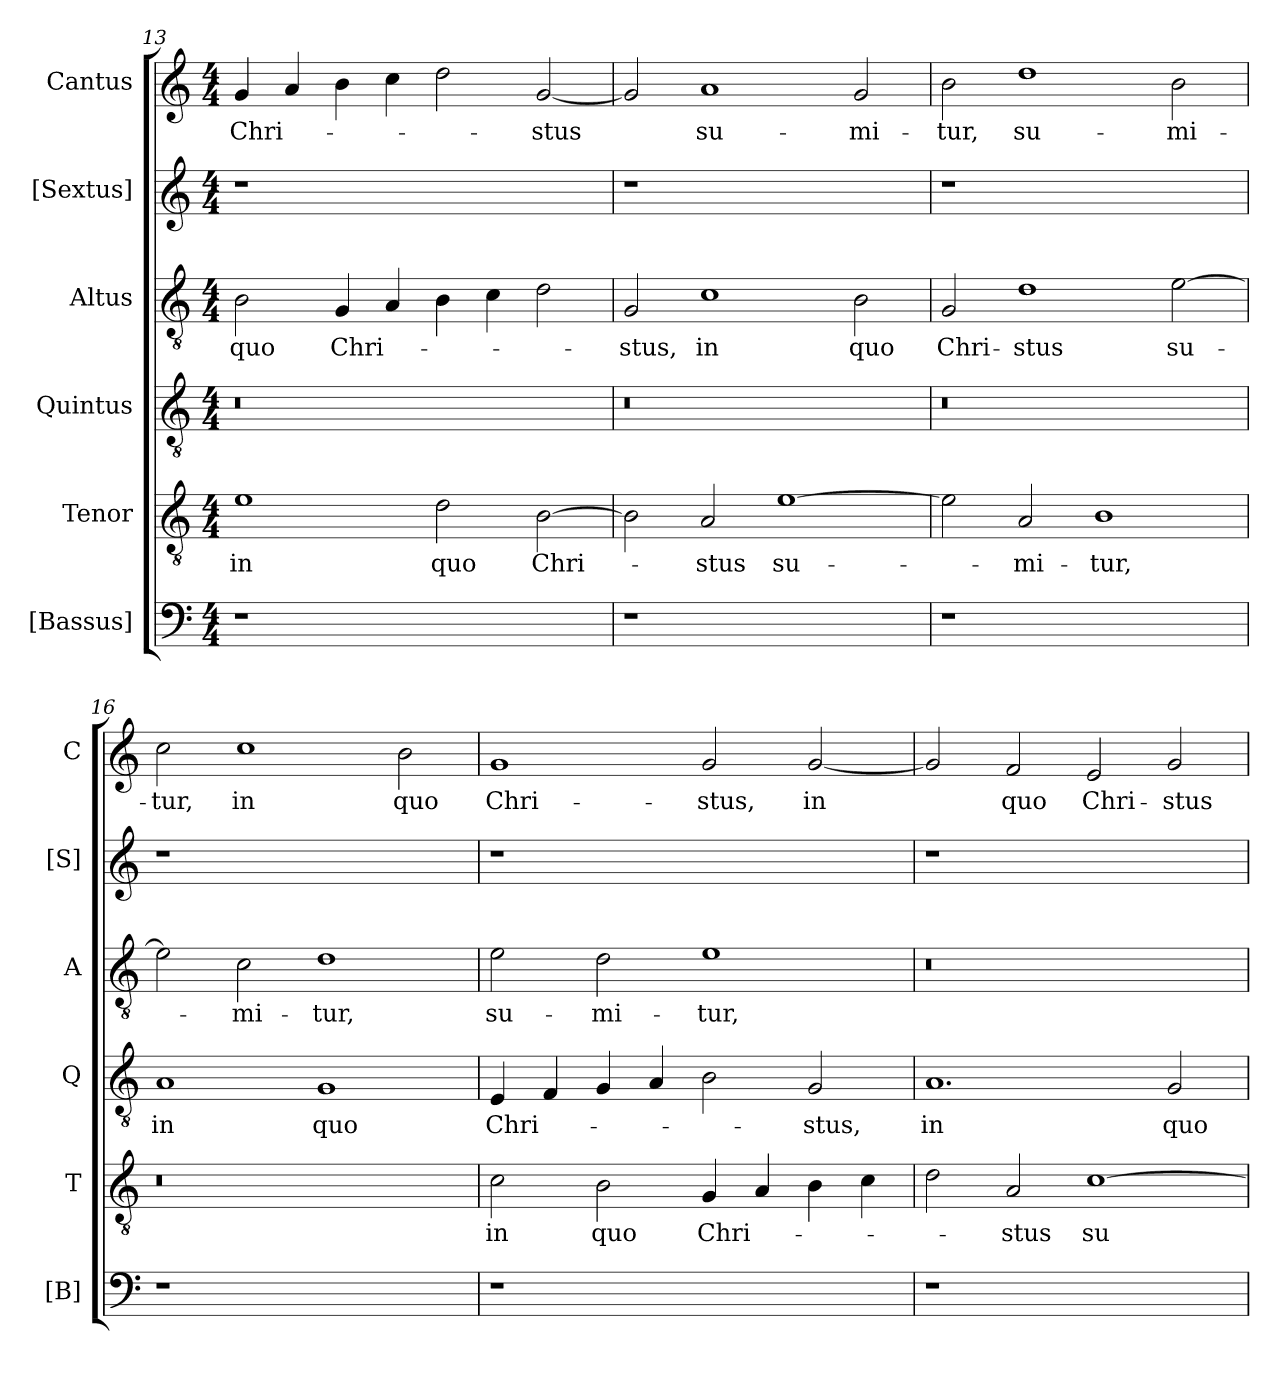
**kern	**kern	**text	**kern	**text	**kern	**text	**kern	**kern	**text
*part6	*part5	*part5	*part4	*part4	*part3	*part3	*part2	*part1	*part1
*staff6	*staff5	*staff5	*staff4	*staff4	*staff3	*staff3	*staff2	*staff1	*staff1
*I"[Bassus]	*I"Tenor	*	*I"Quintus	*	*I"Altus	*	*I"[Sextus]	*I"Cantus	*
*I'[B]	*I'T	*	*I'Q	*	*I'A	*	*I'[S]	*I'C	*
*clefF4	*clefGv2	*	*clefGv2	*	*clefGv2	*	*clefG2	*clefG2	*
*k[]	*k[]	*	*k[]	*	*k[]	*	*k[]	*k[]	*
*C:	*C:	*	*C:	*	*C:	*	*C:	*C:	*
*M4/4	*M4/4	*	*M4/4	*	*M4/4	*	*M4/4	*M4/4	*
=13	=13	=13	=13	=13	=13	=13	=13	=13	=13
!	!	!	!LO:N:vis=0	!	!	!	!	!	!
1r	1e\	in	1r	.	2B\	quo	1r	4g/	Chri-
.	.	.	.	.	.	.	.	4a/	.
.	.	.	.	.	4G/	Chri-	.	4b\	.
.	.	.	.	.	4A/	.	.	4cc\	.
1ryy	2d\	quo	1ryy	.	4B\	.	1ryy	2dd\	.
.	.	.	.	.	4c\	.	.	.	.
.	[2B\	Chri-	.	.	2d\	.	.	[2g/	-stus
=14	=14	=14	=14	=14	=14	=14	=14	=14	=14
!	!	!	!LO:N:vis=0	!	!	!	!	!	!
1r	2B\]	.	1r	.	2G/	-stus,	1r	2g/]	.
.	2A/	-stus	.	.	1c\	in	.	1a/	su-
1ryy	[1e\	su-	1ryy	.	.	.	1ryy	.	.
.	.	.	.	.	2B\	quo	.	2g/	-mi-
=15	=15	=15	=15	=15	=15	=15	=15	=15	=15
!	!	!	!LO:N:vis=0	!	!	!	!	!	!
1r	2e\]	.	1r	.	2G/	Chri-	1r	2b\	-tur,
.	2A/	-mi-	.	.	1d\	-stus	.	1dd\	su-
1ryy	1B\	-tur,	1ryy	.	.	.	1ryy	.	.
.	.	.	.	.	[2e\	su-	.	2b\	-mi-
=16	=16	=16	=16	=16	=16	=16	=16	=16	=16
!	!LO:N:vis=0	!	!	!	!	!	!	!	!
1r	1r	.	1A/	in	2e\]	.	1r	2cc\	-tur,
.	.	.	.	.	2c\	-mi-	.	1cc\	in
1ryy	1ryy	.	1G/	quo	1d\	-tur,	1ryy	.	.
.	.	.	.	.	.	.	.	2b\	quo
=17	=17	=17	=17	=17	=17	=17	=17	=17	=17
1r	2c\	in	4E/	Chri-	2e\	su-	1r	1g/	Chri-
.	.	.	4F/	.	.	.	.	.	.
.	2B\	quo	4G/	.	2d\	-mi-	.	.	.
.	.	.	4A/	.	.	.	.	.	.
1ryy	4G/	Chri-	2B\	.	1e\	-tur,	1ryy	2g/	-stus,
.	4A/	.	.	.	.	.	.	.	.
.	4B\	.	2G/	-stus,	.	.	.	[2g/	in
.	4c\	.	.	.	.	.	.	.	.
=18	=18	=18	=18	=18	=18	=18	=18	=18	=18
!	!	!	!	!	!LO:N:vis=0	!	!	!	!
1r	2d\	.	1.A/	in	1r	.	1r	2g/]	.
.	2A/	-stus	.	.	.	.	.	2f/	quo
1ryy	[1c\	su-	.	.	1ryy	.	1ryy	2e/	Chri-
.	.	.	2G/	quo	.	.	.	2g/	-stus
=	=	=	=	=	=	=	=	=	=
*-	*-	*-	*-	*-	*-	*-	*-	*-	*-
